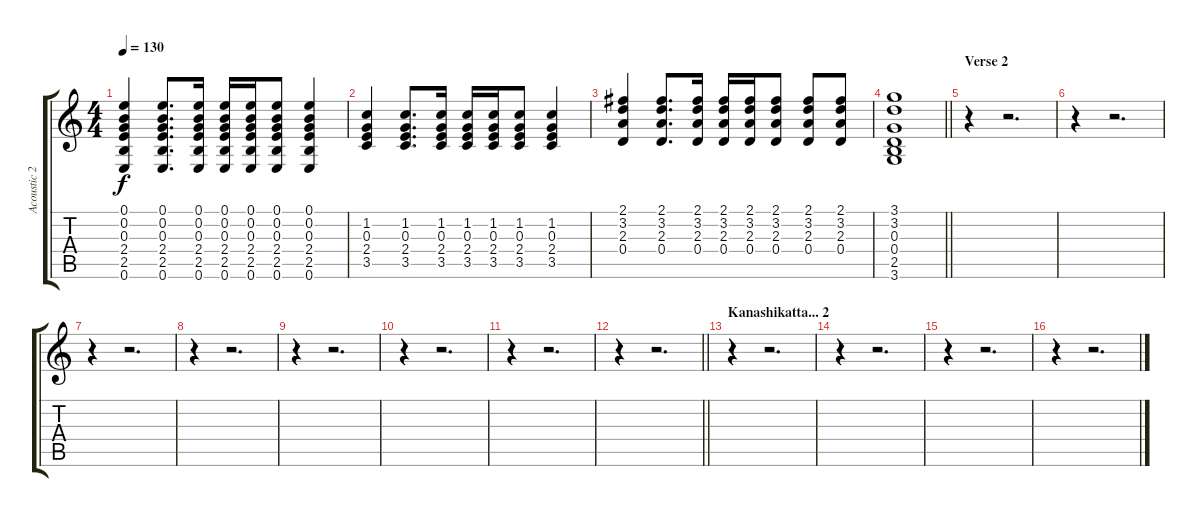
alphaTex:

\track ("Acoustic 2" "Acoustic 2") {instrument acousticguitarsteel}
\staff {score tabs}
\tuning (E4 B3 G3 D3 A2 E2) {hide}
\ts (4 4)
\tempo 130
\clef g2
\ks c
(0.1 0.2 0.3 2.4 2.5 0.6).4{dy f} (0.1 0.2 0.3 2.4 2.5 0.6).8{d} (0.1 0.2 0.3 2.4 2.5 0.6).16 (0.1 0.2 0.3 2.4 2.5 0.6).16 (0.1 0.2 0.3 2.4 2.5 0.6).16 (0.1 0.2 0.3 2.4 2.5 0.6).8 (0.1 0.2 0.3 2.4 2.5 0.6).4 |
(1.2 0.3 2.4 3.5).4 (1.2 0.3 2.4 3.5).8{d} (1.2 0.3 2.4 3.5).16 (1.2 0.3 2.4 3.5).16 (1.2 0.3 2.4 3.5).16 (1.2 0.3 2.4 3.5).8 (1.2 0.3 2.4 3.5).4 |
(2.1 3.2 2.3 0.4).4 (2.1 3.2 2.3 0.4).8{d} (2.1 3.2 2.3 0.4).16 (2.1 3.2 2.3 0.4).16 (2.1 3.2 2.3 0.4).16 (2.1 3.2 2.3 0.4).8 (2.1 3.2 2.3 0.4).8 (2.1 3.2 2.3 0.4).8 |
\barLineRight lightlight
(3.1 3.2 0.3 0.4 2.5 3.6).1 |
\section ("" "Verse 2")
r.4 r.2{d} |
r.4 r.2{d} |
r.4 r.2{d} |
r.4 r.2{d} |
r.4 r.2{d} |
r.4 r.2{d} |
r.4 r.2{d} |
\barLineRight lightlight
r.4 r.2{d} |
\section ("" "Kanashikatta... 2")
r.4 r.2{d} |
r.4 r.2{d} |
r.4 r.2{d} |
r.4 r.2{d}
